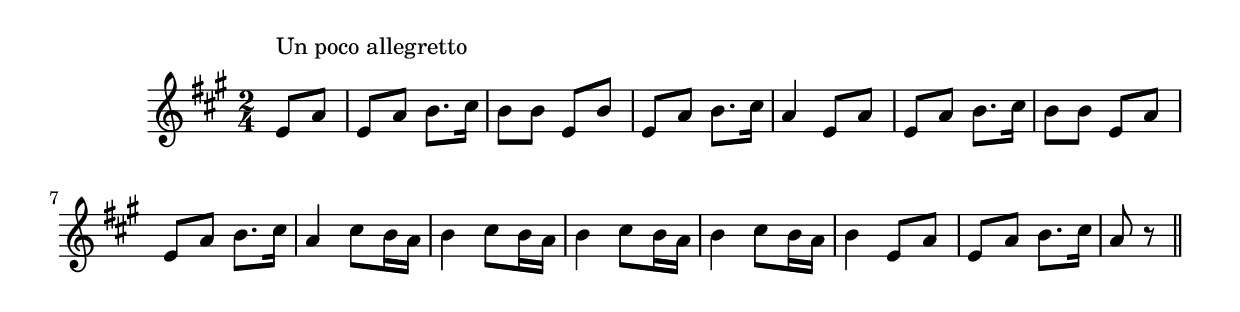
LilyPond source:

\version "2.14.0"
%{\header {
  title = "Arlequin Tient Sa Boutique (France)"
  composer = "anonymous"
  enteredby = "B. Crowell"
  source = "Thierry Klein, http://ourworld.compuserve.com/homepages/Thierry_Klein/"
}%}
\score{{\key a \major
\time 2/4
%{\tempo 8=130
%}\relative e' {
  \partial 4
  e8^\markup{\column { "Un poco allegretto" " " }} a | e a b8. cis16 | b8 b e, b' | e, a b8. cis16 |
  a4 e8 a | e8 a b8. cis16 | b8 b e, a | e a b8. cis16 | 
  a4 cis8 b16 a | b4 cis8 b16 a | b4 cis8 b16 a |
  b4 cis8 b16 a | b4 e,8 a | e a b8. cis16 | a8 r
  \bar "||"
}

}}